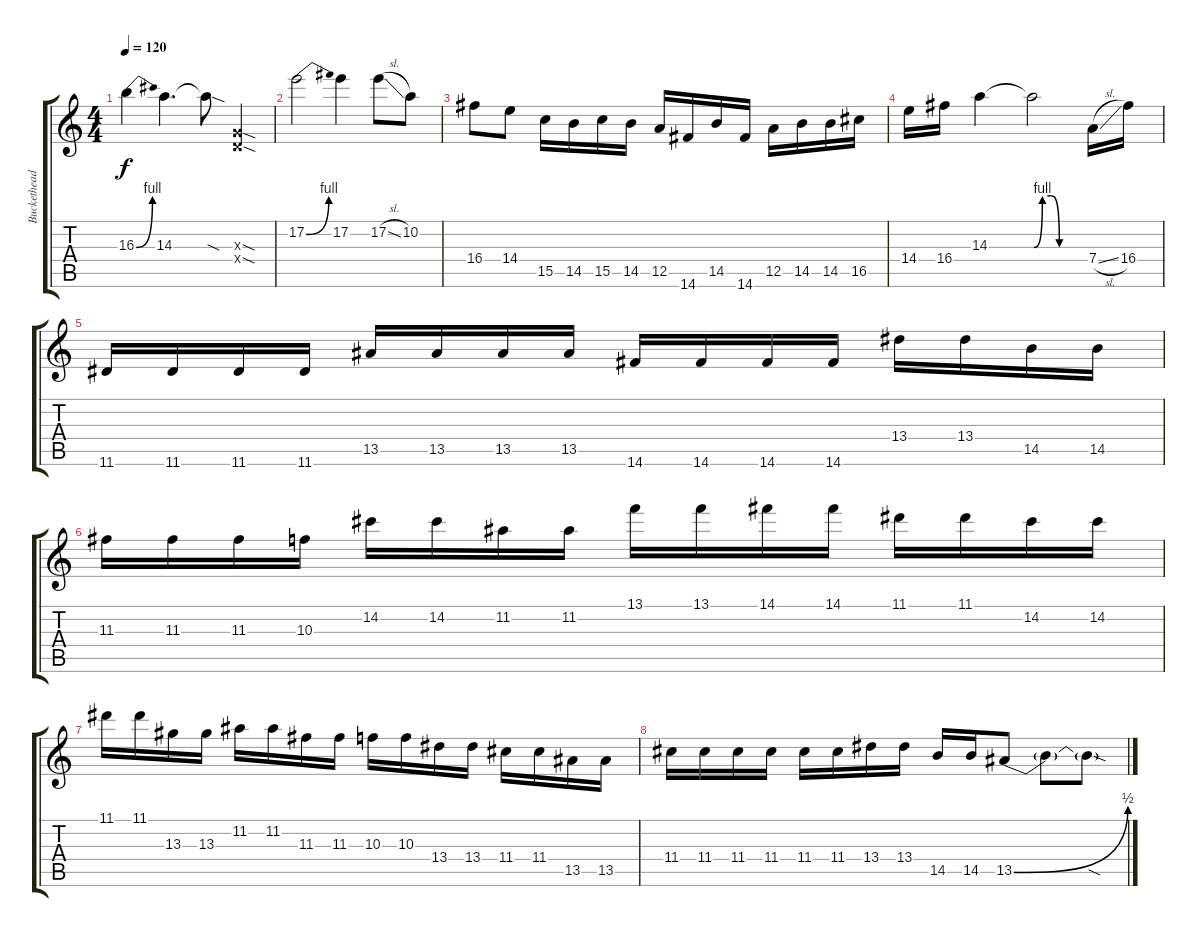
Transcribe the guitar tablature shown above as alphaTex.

\track ("Buckethead" "Buckethead") {instrument overdrivenguitar}
\staff {score tabs}
\tuning (E4 B3 G3 D3 A2 E2) {hide}
\ts (4 4)
\tempo 120
\clef g2
\ks c
16.3{be (bend 0 0 60 4)}.4{dy f} 14.3.4{d} 14.3{sod t}.8 (0.3{sod x} 0.4{sod x}).4 |
17.2{be (bend 0 0 60 4)}.2 17.2.4 17.2{sl}.8 10.2.8 |
16.4.8 14.4.8 15.5.16 14.5.16 15.5.16 14.5.16 12.5.16 14.6.16 14.5.16 14.6.16 12.5.16 14.5.16 14.5.16 16.5.16 |
14.4.16 16.4.16 14.3.4 14.3{be (custom 0 0 10 4 20 4 30 0 60 0) t}.2 7.4{sl}.16 16.4.16 |
11.6.16 11.6.16 11.6.16 11.6.16 13.5.16 13.5.16 13.5.16 13.5.16 14.6.16 14.6.16 14.6.16 14.6.16 13.4.16 13.4.16 14.5.16 14.5.16 |
11.3.16 11.3.16 11.3.16 10.3.16 14.2.16 14.2.16 11.2.16 11.2.16 13.1.16 13.1.16 14.1.16 14.1.16 11.1.16 11.1.16 14.2.16 14.2.16 |
11.1.16 11.1.16 13.3.16 13.3.16 11.2.16 11.2.16 11.3.16 11.3.16 10.3.16 10.3.16 13.4.16 13.4.16 11.4.16 11.4.16 13.5.16 13.5.16 |
11.4.16 11.4.16 11.4.16 11.4.16 11.4.16 11.4.16 13.4.16 13.4.16 14.5.16 14.5.16 13.5{be (bend 0 0 60 2)}.8 13.5{t}.8 13.5{sod t}.8
